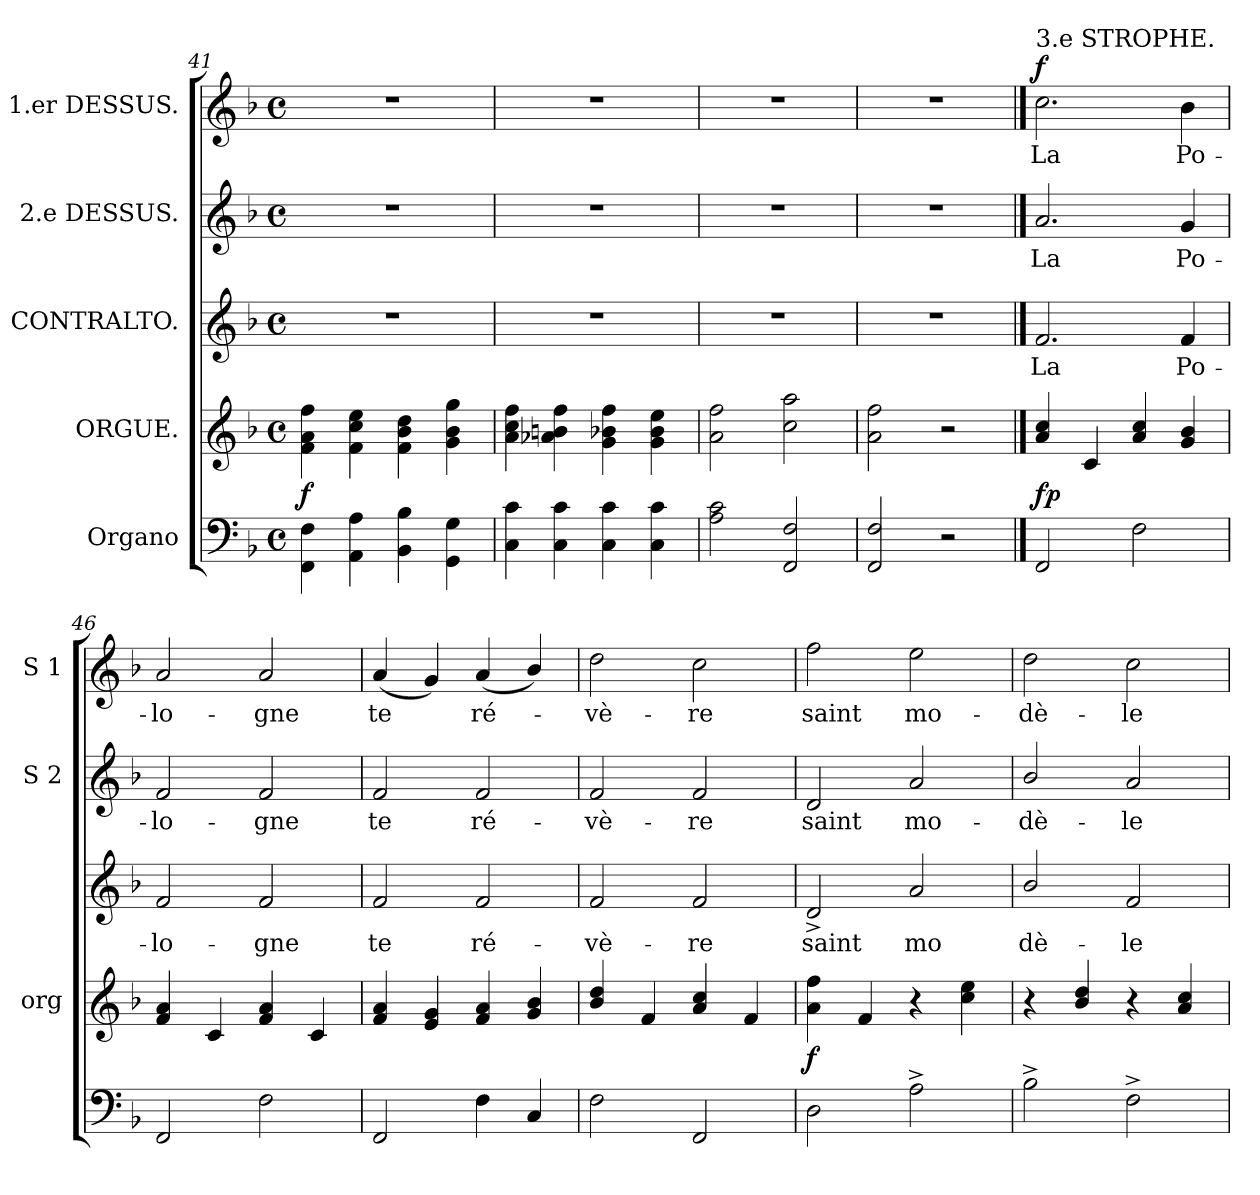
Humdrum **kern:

**kern	**kern	**dynam	**kern	**text	**kern	**text	**kern	**text	**dynam
*part5	*part4	*part4	*part3	*part3	*part2	*part2	*part1	*part1	*part1
*staff5	*staff4	*staff4	*staff3	*staff3	*staff2	*staff2	*staff1	*staff1	*staff1
*I"Organo	*I"ORGUE.	*	*I"CONTRALTO.	*	*I"2.e DESSUS.	*	*I"1.er DESSUS.	*	*
*	*I'org	*	*	*	*I'S 2	*	*I'S 1	*	*
*clefF4	*clefG2	*	*clefG2	*	*clefG2	*	*clefG2	*	*
*k[b-]	*k[b-]	*	*k[b-]	*	*k[b-]	*	*k[b-]	*	*
*F:	*F:	*	*F:	*	*F:	*	*F:	*	*
*M4/4	*M4/4	*	*M4/4	*	*M4/4	*	*M4/4	*	*
*met(c)	*met(c)	*	*met(c)	*	*met(c)	*	*met(c)	*	*
=41	=41	=41	=41	=41	=41	=41	=41	=41	=41
4FF\ 4F\	4f\ 4a\ 4ff\	f	1r	.	1r	.	1r	.	.
4AA\ 4A\	4f\ 4cc\ 4ee\	.	.	.	.	.	.	.	.
4BB-\ 4B-\	4f\ 4b-\ 4dd\	.	.	.	.	.	.	.	.
4GG\ 4G\	4g\ 4b-\ 4gg\	.	.	.	.	.	.	.	.
=42	=42	=42	=42	=42	=42	=42	=42	=42	=42
4C\ 4c\	4a\ 4cc\ 4ff\	.	1r	.	1r	.	1r	.	.
4C\ 4c\	4a-X\ 4bn\ 4ff\	.	.	.	.	.	.	.	.
4C\ 4c\	4g\ 4b-X\ 4ff\	.	.	.	.	.	.	.	.
4C\ 4c\	4g\ 4b-\ 4ee\	.	.	.	.	.	.	.	.
=43	=43	=43	=43	=43	=43	=43	=43	=43	=43
2A\ 2c\	2a\ 2ff\	.	1r	.	1r	.	1r	.	.
2FF/ 2F/	2cc\ 2aa\	.	.	.	.	.	.	.	.
=44	=44	=44	=44	=44	=44	=44	=44	=44	=44
2FF/ 2F/	2a\ 2ff\	.	1r	.	1r	.	1r	.	.
2r	2r	.	.	.	.	.	.	.	.
==45	==45	==45	==45	==45	==45	==45	==45	==45	==45
!	!	!	!	!	!	!	!LO:TX:a:t=3.e STROPHE.	!	!
!	!	!	!	!	!	!	!	!	!LO:DY:a
2FF/	4a/ 4cc/	fp	2.f/	La	2.a/	La	2.cc\	La	f
.	4c/	.	.	.	.	.	.	.	.
2F\	4a/ 4cc/	.	.	.	.	.	.	.	.
.	4g/ 4b-/	.	4f/	Po-	4g/	Po-	4b-\	Po-	.
=46	=46	=46	=46	=46	=46	=46	=46	=46	=46
2FF/	4f/ 4a/	.	2f/	-lo-	2f/	-lo-	2a/	-lo-	.
.	4c/	.	.	.	.	.	.	.	.
2F\	4f/ 4a/	.	2f/	-gne	2f/	-gne	2a/	-gne	.
.	4c/	.	.	.	.	.	.	.	.
=47	=47	=47	=47	=47	=47	=47	=47	=47	=47
2FF/	4f/ 4a/	.	2f/	te	2f/	te	(4a/	te	.
.	4e/ 4g/	.	.	.	.	.	4g/)	.	.
4F\	4f/ 4a/	.	2f/	ré-	2f/	ré-	(4a/	ré-	.
4C/	4g/ 4b-/	.	.	.	.	.	4b-/)	.	.
=48	=48	=48	=48	=48	=48	=48	=48	=48	=48
2F\	4b-/ 4dd/	.	2f/	-vè-	2f/	-vè-	2dd\	-vè-	.
.	4f/	.	.	.	.	.	.	.	.
2FF/	4a/ 4cc/	.	2f/	-re	2f/	-re	2cc\	-re	.
.	4f/	.	.	.	.	.	.	.	.
=49	=49	=49	=49	=49	=49	=49	=49	=49	=49
2D\	4a\ 4ff\	f	2d^>/	saint	2d/	saint	2ff\	saint	.
.	4f/	.	.	.	.	.	.	.	.
2A^\	4r	.	2a/	mo	2a/	mo-	2ee\	mo-	.
.	4cc\ 4ee\	.	.	.	.	.	.	.	.
=50	=50	=50	=50	=50	=50	=50	=50	=50	=50
2B-^\	4r	.	2b-/	-dè-	2b-/	-dè-	2dd\	-dè-	.
.	4b-/ 4dd/	.	.	.	.	.	.	.	.
2F^\	4r	.	2f/	-le	2a/	-le	2cc\	-le	.
.	4a/ 4cc/	.	.	.	.	.	.	.	.
=	=	=	=	=	=	=	=	=	=
*-	*-	*-	*-	*-	*-	*-	*-	*-	*-
